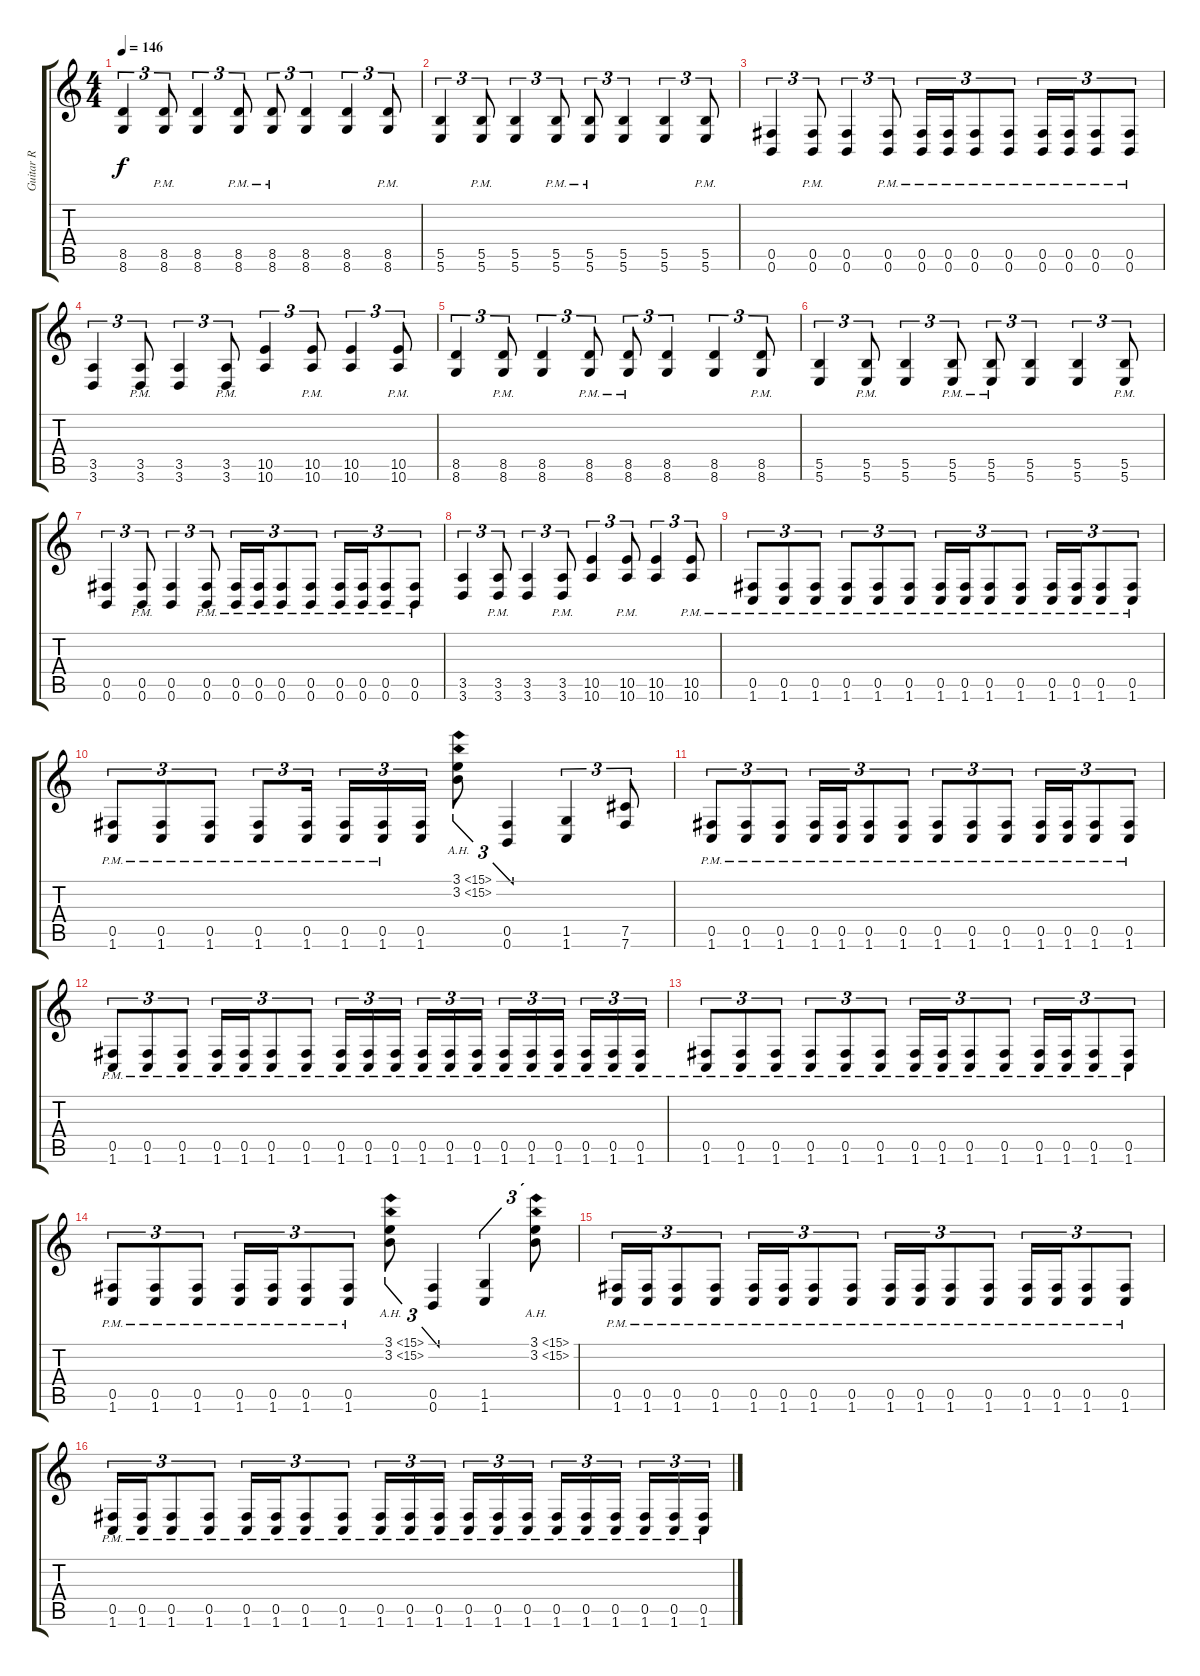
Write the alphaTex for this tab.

\track ("Guitar R" "Guitar R") {instrument distortionguitar}
\staff {score tabs}
\tuning (Db4 Ab3 E3 B2 Gb2 B1) {hide}
\ts (4 4)
\tempo 146
\clef g2
\ks c
(8.5 8.6).4{tu (3 2) dy f} (8.5 8.6{pm}).8{tu (3 2)} (8.5 8.6).4{tu (3 2)} (8.5 8.6{pm}).8{tu (3 2)} (8.5{pm} 8.6{pm}).8{tu (3 2)} (8.5 8.6).4{tu (3 2)} (8.5 8.6).4{tu (3 2)} (8.5 8.6{pm}).8{tu (3 2)} |
(5.5 5.6).4{tu (3 2)} (5.5 5.6{pm}).8{tu (3 2)} (5.5 5.6).4{tu (3 2)} (5.5 5.6{pm}).8{tu (3 2)} (5.5 5.6{pm}).8{tu (3 2)} (5.5 5.6).4{tu (3 2)} (5.5 5.6).4{tu (3 2)} (5.5 5.6{pm}).8{tu (3 2)} |
(0.5 0.6).4{tu (3 2)} (0.5 0.6{pm}).8{tu (3 2)} (0.5 0.6).4{tu (3 2)} (0.5 0.6{pm}).8{tu (3 2)} (0.5 0.6{pm}).16{tu (3 2)} (0.5 0.6{pm}).16{tu (3 2)} (0.5 0.6{pm}).8{tu (3 2)} (0.5 0.6{pm}).8{tu (3 2)} (0.5 0.6{pm}).16{tu (3 2)} (0.5 0.6{pm}).16{tu (3 2)} (0.5 0.6{pm}).8{tu (3 2)} (0.5 0.6{pm}).8{tu (3 2)} |
(3.5 3.6).4{tu (3 2)} (3.5{pm} 3.6).8{tu (3 2)} (3.5 3.6).4{tu (3 2)} (3.5{pm} 3.6).8{tu (3 2)} (10.5 10.6).4{tu (3 2)} (10.5{pm} 10.6).8{tu (3 2)} (10.5 10.6).4{tu (3 2)} (10.5{pm} 10.6).8{tu (3 2)} |
(8.5 8.6).4{tu (3 2)} (8.5 8.6{pm}).8{tu (3 2)} (8.5 8.6).4{tu (3 2)} (8.5 8.6{pm}).8{tu (3 2)} (8.5{pm} 8.6{pm}).8{tu (3 2)} (8.5 8.6).4{tu (3 2)} (8.5 8.6).4{tu (3 2)} (8.5 8.6{pm}).8{tu (3 2)} |
(5.5 5.6).4{tu (3 2)} (5.5 5.6{pm}).8{tu (3 2)} (5.5 5.6).4{tu (3 2)} (5.5 5.6{pm}).8{tu (3 2)} (5.5 5.6{pm}).8{tu (3 2)} (5.5 5.6).4{tu (3 2)} (5.5 5.6).4{tu (3 2)} (5.5 5.6{pm}).8{tu (3 2)} |
(0.5 0.6).4{tu (3 2)} (0.5 0.6{pm}).8{tu (3 2)} (0.5 0.6).4{tu (3 2)} (0.5 0.6{pm}).8{tu (3 2)} (0.5 0.6{pm}).16{tu (3 2)} (0.5 0.6{pm}).16{tu (3 2)} (0.5 0.6{pm}).8{tu (3 2)} (0.5 0.6{pm}).8{tu (3 2)} (0.5 0.6{pm}).16{tu (3 2)} (0.5 0.6{pm}).16{tu (3 2)} (0.5 0.6{pm}).8{tu (3 2)} (0.5 0.6{pm}).8{tu (3 2)} |
(3.5 3.6).4{tu (3 2)} (3.5{pm} 3.6).8{tu (3 2)} (3.5 3.6).4{tu (3 2)} (3.5{pm} 3.6).8{tu (3 2)} (10.5 10.6).4{tu (3 2)} (10.5{pm} 10.6).8{tu (3 2)} (10.5 10.6).4{tu (3 2)} (10.5{pm} 10.6).8{tu (3 2)} |
(0.5{pm} 1.6{pm}).8{tu (3 2)} (0.5{pm} 1.6{pm}).8{tu (3 2)} (0.5{pm} 1.6{pm}).8{tu (3 2)} (0.5{pm} 1.6{pm}).8{tu (3 2)} (0.5{pm} 1.6{pm}).8{tu (3 2)} (0.5{pm} 1.6{pm}).8{tu (3 2)} (0.5{pm} 1.6{pm}).16{tu (3 2)} (0.5{pm} 1.6{pm}).16{tu (3 2)} (0.5{pm} 1.6{pm}).8{tu (3 2)} (0.5{pm} 1.6{pm}).8{tu (3 2)} (0.5{pm} 1.6{pm}).16{tu (3 2)} (0.5{pm} 1.6{pm}).16{tu (3 2)} (0.5{pm} 1.6{pm}).8{tu (3 2)} (0.5{pm} 1.6{pm}).8{tu (3 2)} |
(0.5{pm} 1.6{pm}).8{tu (3 2)} (0.5{pm} 1.6{pm}).8{tu (3 2)} (0.5{pm} 1.6{pm}).8{tu (3 2)} (0.5{pm} 1.6{pm}).8{tu (3 2)} (0.5{pm} 1.6{pm}).16{tu (3 2)} (0.5{pm} 1.6{pm}).16{tu (3 2)} (0.5{pm} 1.6{pm}).16{tu (3 2)} (0.5 1.6).16{tu (3 2)} (3.1{ah 12} 3.2{ah 12}).8{tu (3 2)} (0.5 0.6).4{tu (3 2)} (1.5 1.6).4{tu (3 2)} (7.5 7.6).8{tu (3 2)} |
(0.5{pm} 1.6{pm}).8{tu (3 2)} (0.5{pm} 1.6{pm}).8{tu (3 2)} (0.5{pm} 1.6{pm}).8{tu (3 2)} (0.5{pm} 1.6{pm}).16{tu (3 2)} (0.5{pm} 1.6{pm}).16{tu (3 2)} (0.5{pm} 1.6{pm}).8{tu (3 2)} (0.5{pm} 1.6{pm}).8{tu (3 2)} (0.5{pm} 1.6{pm}).8{tu (3 2)} (0.5{pm} 1.6{pm}).8{tu (3 2)} (0.5{pm} 1.6{pm}).8{tu (3 2)} (0.5{pm} 1.6{pm}).16{tu (3 2)} (0.5{pm} 1.6{pm}).16{tu (3 2)} (0.5{pm} 1.6{pm}).8{tu (3 2)} (0.5{pm} 1.6{pm}).8{tu (3 2)} |
(0.5{pm} 1.6{pm}).8{tu (3 2)} (0.5{pm} 1.6{pm}).8{tu (3 2)} (0.5{pm} 1.6{pm}).8{tu (3 2)} (0.5{pm} 1.6{pm}).16{tu (3 2)} (0.5{pm} 1.6{pm}).16{tu (3 2)} (0.5{pm} 1.6{pm}).8{tu (3 2)} (0.5{pm} 1.6{pm}).8{tu (3 2)} (0.5{pm} 1.6{pm}).16{tu (3 2)} (0.5{pm} 1.6{pm}).16{tu (3 2)} (0.5{pm} 1.6{pm}).16{tu (3 2)} (0.5{pm} 1.6{pm}).16{tu (3 2)} (0.5{pm} 1.6{pm}).16{tu (3 2)} (0.5{pm} 1.6{pm}).16{tu (3 2)} (0.5{pm} 1.6{pm}).16{tu (3 2)} (0.5{pm} 1.6{pm}).16{tu (3 2)} (0.5{pm} 1.6{pm}).16{tu (3 2)} (0.5{pm} 1.6{pm}).16{tu (3 2)} (0.5{pm} 1.6{pm}).16{tu (3 2)} (0.5{pm} 1.6{pm}).16{tu (3 2)} |
(0.5{pm} 1.6{pm}).8{tu (3 2)} (0.5{pm} 1.6{pm}).8{tu (3 2)} (0.5{pm} 1.6{pm}).8{tu (3 2)} (0.5{pm} 1.6{pm}).8{tu (3 2)} (0.5{pm} 1.6{pm}).8{tu (3 2)} (0.5{pm} 1.6{pm}).8{tu (3 2)} (0.5{pm} 1.6{pm}).16{tu (3 2)} (0.5{pm} 1.6{pm}).16{tu (3 2)} (0.5{pm} 1.6{pm}).8{tu (3 2)} (0.5{pm} 1.6{pm}).8{tu (3 2)} (0.5{pm} 1.6{pm}).16{tu (3 2)} (0.5{pm} 1.6{pm}).16{tu (3 2)} (0.5{pm} 1.6{pm}).8{tu (3 2)} (0.5{pm} 1.6{pm}).8{tu (3 2)} |
(0.5{pm} 1.6{pm}).8{tu (3 2)} (0.5{pm} 1.6{pm}).8{tu (3 2)} (0.5{pm} 1.6{pm}).8{tu (3 2)} (0.5{pm} 1.6{pm}).16{tu (3 2)} (0.5{pm} 1.6{pm}).16{tu (3 2)} (0.5{pm} 1.6{pm}).8{tu (3 2)} (0.5{pm} 1.6{pm}).8{tu (3 2)} (3.1{ah 12} 3.2{ah 12}).8{tu (3 2)} (0.5 0.6).4{tu (3 2)} (1.5 1.6).4{tu (3 2)} (3.1{ah 12} 3.2{ah 12}).8{tu (3 2)} |
(0.5{pm} 1.6{pm}).16{tu (3 2)} (0.5{pm} 1.6{pm}).16{tu (3 2)} (0.5{pm} 1.6{pm}).8{tu (3 2)} (0.5{pm} 1.6{pm}).8{tu (3 2)} (0.5{pm} 1.6{pm}).16{tu (3 2)} (0.5{pm} 1.6{pm}).16{tu (3 2)} (0.5{pm} 1.6{pm}).8{tu (3 2)} (0.5{pm} 1.6{pm}).8{tu (3 2)} (0.5{pm} 1.6{pm}).16{tu (3 2)} (0.5{pm} 1.6{pm}).16{tu (3 2)} (0.5{pm} 1.6{pm}).8{tu (3 2)} (0.5{pm} 1.6{pm}).8{tu (3 2)} (0.5{pm} 1.6{pm}).16{tu (3 2)} (0.5{pm} 1.6{pm}).16{tu (3 2)} (0.5{pm} 1.6{pm}).8{tu (3 2)} (0.5{pm} 1.6{pm}).8{tu (3 2)} |
(0.5{pm} 1.6{pm}).16{tu (3 2)} (0.5{pm} 1.6{pm}).16{tu (3 2)} (0.5{pm} 1.6{pm}).8{tu (3 2)} (0.5{pm} 1.6{pm}).8{tu (3 2)} (0.5{pm} 1.6{pm}).16{tu (3 2)} (0.5{pm} 1.6{pm}).16{tu (3 2)} (0.5{pm} 1.6{pm}).8{tu (3 2)} (0.5{pm} 1.6{pm}).8{tu (3 2)} (0.5{pm} 1.6{pm}).16{tu (3 2)} (0.5{pm} 1.6{pm}).16{tu (3 2)} (0.5{pm} 1.6{pm}).16{tu (3 2)} (0.5{pm} 1.6{pm}).16{tu (3 2)} (0.5{pm} 1.6{pm}).16{tu (3 2)} (0.5{pm} 1.6{pm}).16{tu (3 2)} (0.5{pm} 1.6{pm}).16{tu (3 2)} (0.5{pm} 1.6{pm}).16{tu (3 2)} (0.5{pm} 1.6{pm}).16{tu (3 2)} (0.5{pm} 1.6{pm}).16{tu (3 2)} (0.5{pm} 1.6{pm}).16{tu (3 2)} (0.5{pm} 1.6{pm}).16{tu (3 2)}
